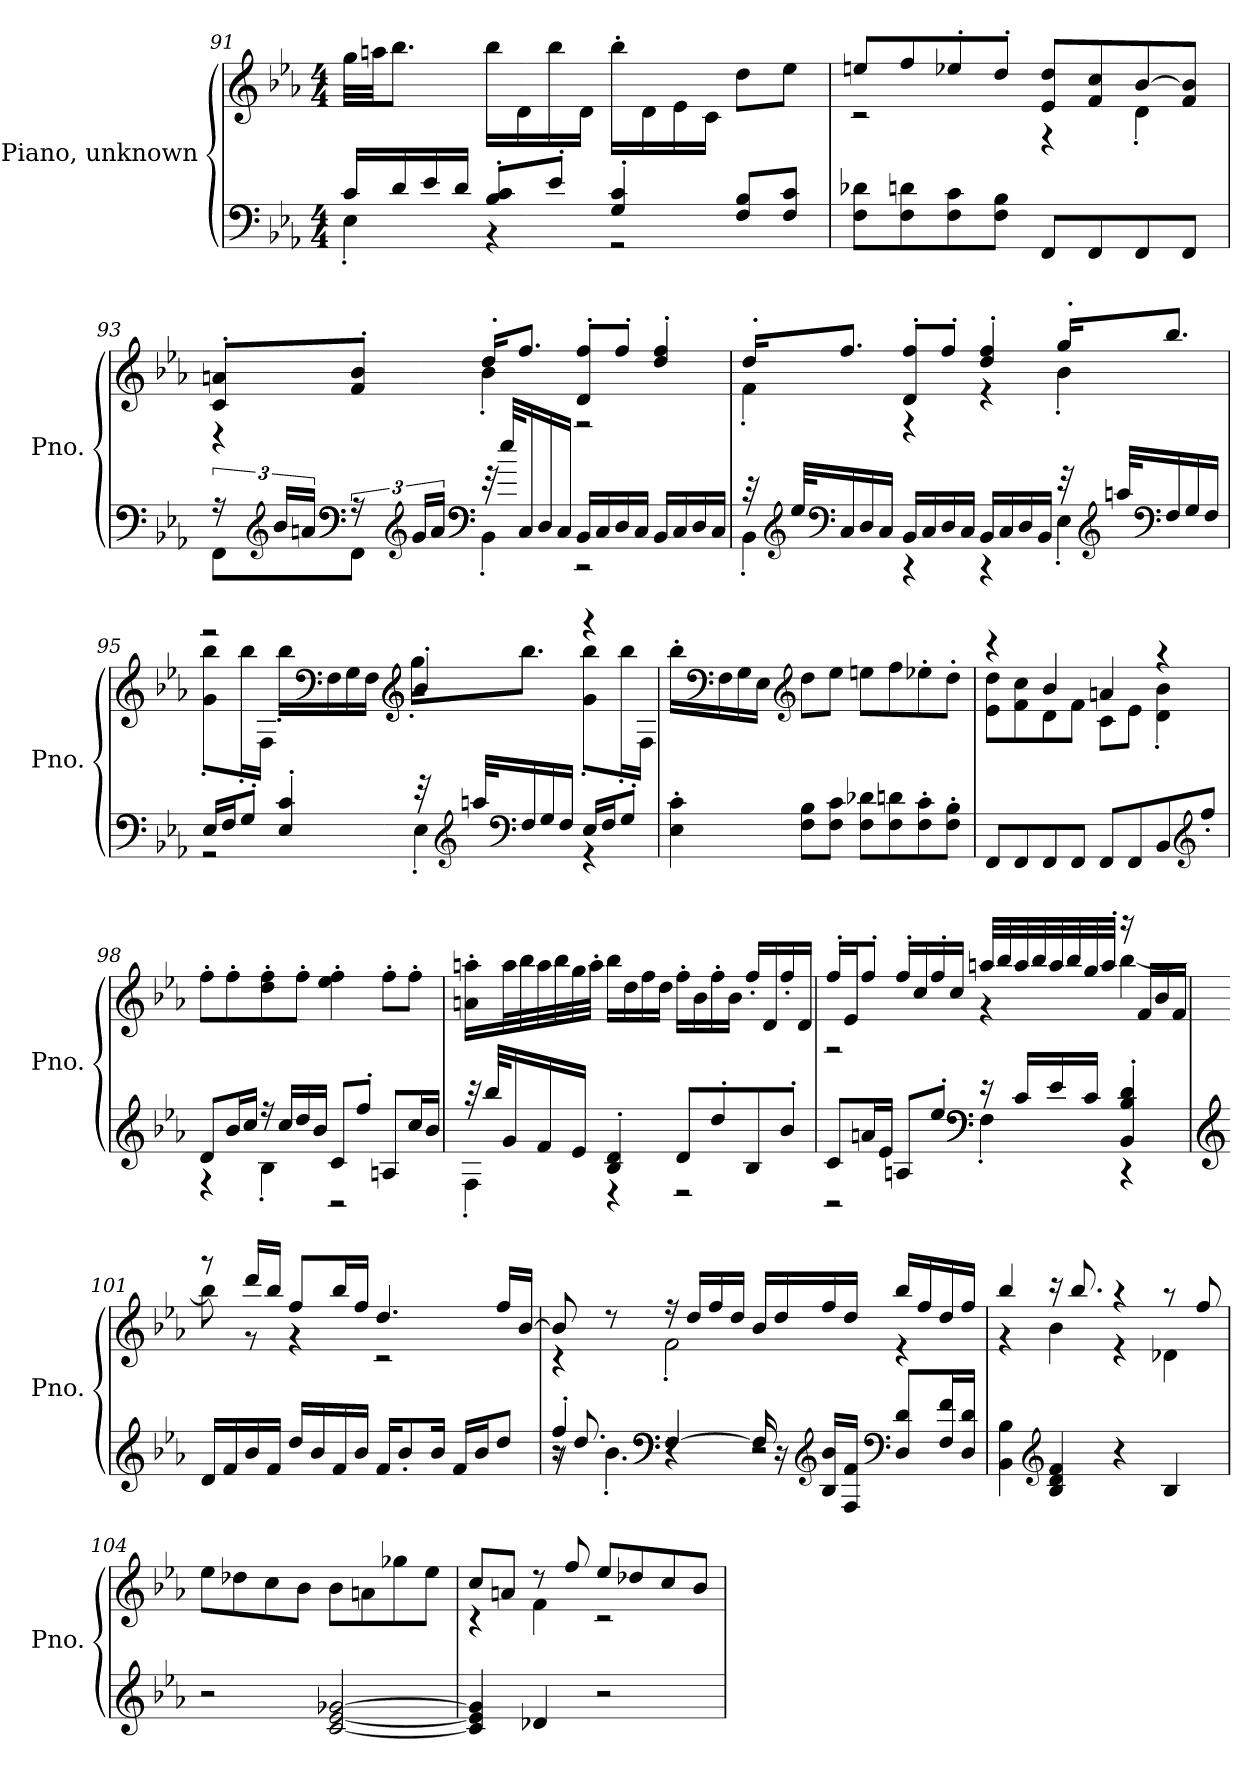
**kern	**kern
*part1	*part1
*staff2	*staff1
*I"Piano, unknown	*
*I'Pno.	*
*clefF4	*clefG2
*k[b-e-a-]	*k[b-e-a-]
*M4/4	*M4/4
=91	=91
*^	*
16c/LL	4E-'\	32gg\LLL
.	.	32aan\JJ
16d/	.	8.bb-\J
16e-/	.	.
16d/JJ	.	.
8B-/' 8c/'L	4r	16bb-\LL
.	.	16d\
8e-'/J	.	16bb-\
.	.	16d\JJ
4G/' 4c/'	2r	16bb-'\LL
.	.	16d\
.	.	16e-\
.	.	16c\JJ
8F/ 8B-/L	.	8dd\L
8F/ 8c/J	.	8ee-\J
*v	*v	*
!!LO:LB:g=z
=92	=92
*	*^
8F\ 8d-X\L	8een/L	2r
8F\ 8dn\	8ff/	.
8F\ 8c\	8ee-X'/	.
8F\ 8B-\J	8dd'/J	.
8FF/L	8e-/ 8dd/L	4r
8FF/	8f/ 8cc/	.
8FF/	[8b-/	4d'\
8FF/J	8f/ 8b-/]J	.
=93	=93	=93
*^	*	*
24r	8FF\L	8c/' 8an/'L	4r
*clefG2	*	*	*
24b-/LL	.	.	.
24an/JJ	.	.	.
*clefF4	*	*	*
24r	8FF\J	8f/' 8b-/'J	.
*clefG2	*	*	*
24g/LL	.	.	.
24a/JJ	.	.	.
*clefF4	*	*	*
32r	4BB-'\	16dd'/KL	4b-'\
32ee-/KLL	.	.	.
16C/	.	8.ff/J	.
16D/	.	.	.
16C/JJ	.	.	.
16BB-/LL	2r	8d/' 8ff/'L	2r
16C/	.	.	.
16D/	.	8ff'/J	.
16C/JJ	.	.	.
16BB-/LL	.	4dd/' 4ff/'	.
16C/	.	.	.
16D/	.	.	.
16C/JJ	.	.	.
!!LO:LB:g=z	!!
=94	=94	=94	=94
32r	4BB-'\	16dd'/KL	4f'\
*clefG2	*	*	*
32ee-/KLL	.	.	.
*clefF4	*	*	*
16C/	.	8.ff/J	.
16D/	.	.	.
16C/JJ	.	.	.
16BB-/LL	4r	8d/' 8ff/'L	4r
16C/	.	.	.
16D/	.	8ff'/J	.
16C/JJ	.	.	.
16BB-/LL	4r	4dd/' 4ff/'	4r
16C/	.	.	.
16D/	.	.	.
16BB-/JJ	.	.	.
32r	4E-'\	16gg'/KL	4b-'\
*clefG2	*	*	*
32aan/KLL	.	.	.
*clefF4	*	*	*
16F/	.	8.bb-/J	.
16G/	.	.	.
16F/JJ	.	.	.
!!LO:LB:g=z	!!
=95	=95	=95	=95
16E-/LL	2r	2r	8g\' 8bb-\'L
16F/J	.	.	.
8G'/J	.	.	16bb-'\L
.	.	.	16F\JJ
4E-/' 4c/'	.	.	16bb-'\LL
*	*	*clefF4	*
.	.	.	16F\
.	.	.	16G\
.	.	.	16F\JJ
*	*	*clefG2	*
32r	4E-'\	4b-'/	16gg'\KL
*clefG2	*	*	*
32aan/KLL	.	.	.
*clefF4	*	*	*
16F/	.	.	8.bb-\J
16G/	.	.	.
16F/JJ	.	.	.
16E-/LL	4r	4r	8g\' 8bb-\'L
16F/J	.	.	.
8G'/J	.	.	16bb-'\L
.	.	.	16F\JJ
*v	*v	*	*
*	*v	*v
=96	=96
4E-\' 4c\'	16bb-'\LL
*	*clefF4
.	16F\
.	16G\
.	16E-\JJ
*	*clefG2
8F\ 8B-\L	8dd\L
8F\ 8c\J	8ee-\J
8F\ 8d-X\L	8een\L
8F\ 8dn\	8ff\
8F\' 8c\'	8ee-X'\
8F\' 8B-\'J	8dd'\J
!!LO:PB:g=z
=97	=97
*	*^
8FF/L	4r	8e-\ 8dd\L
8FF/	.	8f\ 8cc\
8FF/	4b-/	8d\
8FF/J	.	8f\J
8FF/L	4an/	8c\L
8FF/	.	8e-\J
8BB-/	4r	4d\' 4b-\'
*clefG2	*	*
8ff'/J	.	.
*	*v	*v
=98	=98
*^	*
8d/L	4r	8ff'\L
16b-/L	.	8ff'\
16cc/JJ	.	.
16r	4B-'\	8dd\' 8ff\'
16cc/LL	.	.
16dd/	.	8ff'\J
16b-/JJ	.	.
8c/L	2r	4ee-\' 4ff\'
8ff'/J	.	.
8An/L	.	8ff'\L
16cc/L	.	8ff'\J
16b-/JJ	.	.
=99	=99	=99
32r	4F'\	16an\' 16aan\'LL
32bb-/KLL	.	.
16g/	.	32aa\L
.	.	32bb-\
16f/	.	32aa\
.	.	32bb-\
16e-/JJ	.	32gg\
.	.	32aa'\JJJ
4B-/' 4d/'	4r	16bb-\LL
.	.	16dd\
.	.	16ff\
.	.	16dd\JJ
8d/L	2r	16ff'\LL
.	.	16b-\
8dd'/	.	16ff'\
.	.	16b-\JJ
8B-/	.	16ff'/LL
.	.	16d/
8b-'/J	.	16ff'/
.	.	16d/JJ
!!LO:LB:g=z
=100	=100	=100
*	*	*^
8c/L	2r	16ff'/LL	2r
.	.	16e-/J	.
16an/L	.	8ff'/J	.
16e-/JJ	.	.	.
8An/L	.	16ff'/LL	.
.	.	16cc/	.
8ee-'/J	.	16ff'/	.
.	.	16cc/JJ	.
*clefF4	*	*	*
16r	4F'\	32aan/LLL	4r
.	.	32bb-/	.
16c/LL	.	32aa/	.
.	.	32bb-/	.
16e-/	.	32aa/	.
.	.	32bb-/	.
16c/JJ	.	32gg/	.
.	.	32aa'/JJJ	.
4BB-/' 4B-/' 4d/'	4r	16r	[4bb-\
.	.	16f/LL	.
.	.	16b-/	.
.	.	16f/JJ	.
*v	*v	*	*
=101	=101	=101
*clefG2	*	*
16d/LL	8r	8bb-\]
16f/	.	.
16b-/	16ddd/LL	8r
16f/JJ	16bb-/JJ	.
16dd/LL	8ff/L	4r
16b-/	.	.
16f/	16bb-/L	.
16b-/JJ	16ff/JJ	.
16f/KL	4.dd/	2r
8b-'/	.	.
16b-/Jk	.	.
16f/LL	.	.
16b-/J	.	.
8dd/J	16ff/LL	.
.	[16b-/JJ	.
!!LO:LB:g=z	!!
=102	=102	=102
*^	*	*
*	*^	*	*
16r	8r	4ff'/	8b-/]	4r
8.dd/	.	.	.	.
.	4.b-'\	.	8r	.
*clefF4	*	*	*	*
4r	.	[4F/	16r	2f'\
.	.	.	16dd/LL	.
.	.	.	16ff/	.
.	.	.	16dd/JJ	.
2r	2r	16F/]	16b-/LL	.
.	.	16r	16dd/	.
*clefG2	*	*	*	*
.	.	16B-/ 16b-/LL	16ff/	.
.	.	16F/ 16f/JJ	16dd/JJ	.
*clefF4	*	*	*	*
.	.	8D/ 8d/L	16bb-/LL	4r
.	.	.	16ff/	.
.	.	16F/ 16f/L	16dd/	.
.	.	16D/ 16d/JJ	16ff/JJ	.
*v	*v	*v	*	*
=103	=103	=103
4BB-\ 4B-\	4bb-/	4r
*clefG2	*	*
4B-/ 4d/ 4f/	16r	4b-\
.	8.bb-/	.
4r	4r	4r
4B-/	8r	4d-X\
.	8ff/	.
*	*v	*v
=104	=104
2r	8ee-\L
.	8dd-X\
.	8cc\
.	8b-\J
[2c/ [2e-/ [2g-X/	8b-\L
.	8an\
.	8gg-X\
.	8ee-\J
!!LO:LB:g=z
=105	=105
*	*^
4c/] 4e-/] 4g-/]	8cc/L	4r
.	8an/J	.
4d-X/	8r	4f\
.	8ff/	.
2r	8ee-/L	2r
.	8dd-X/	.
.	8cc/	.
.	8b-/J	.
*	*v	*v
=	=
*-	*-
